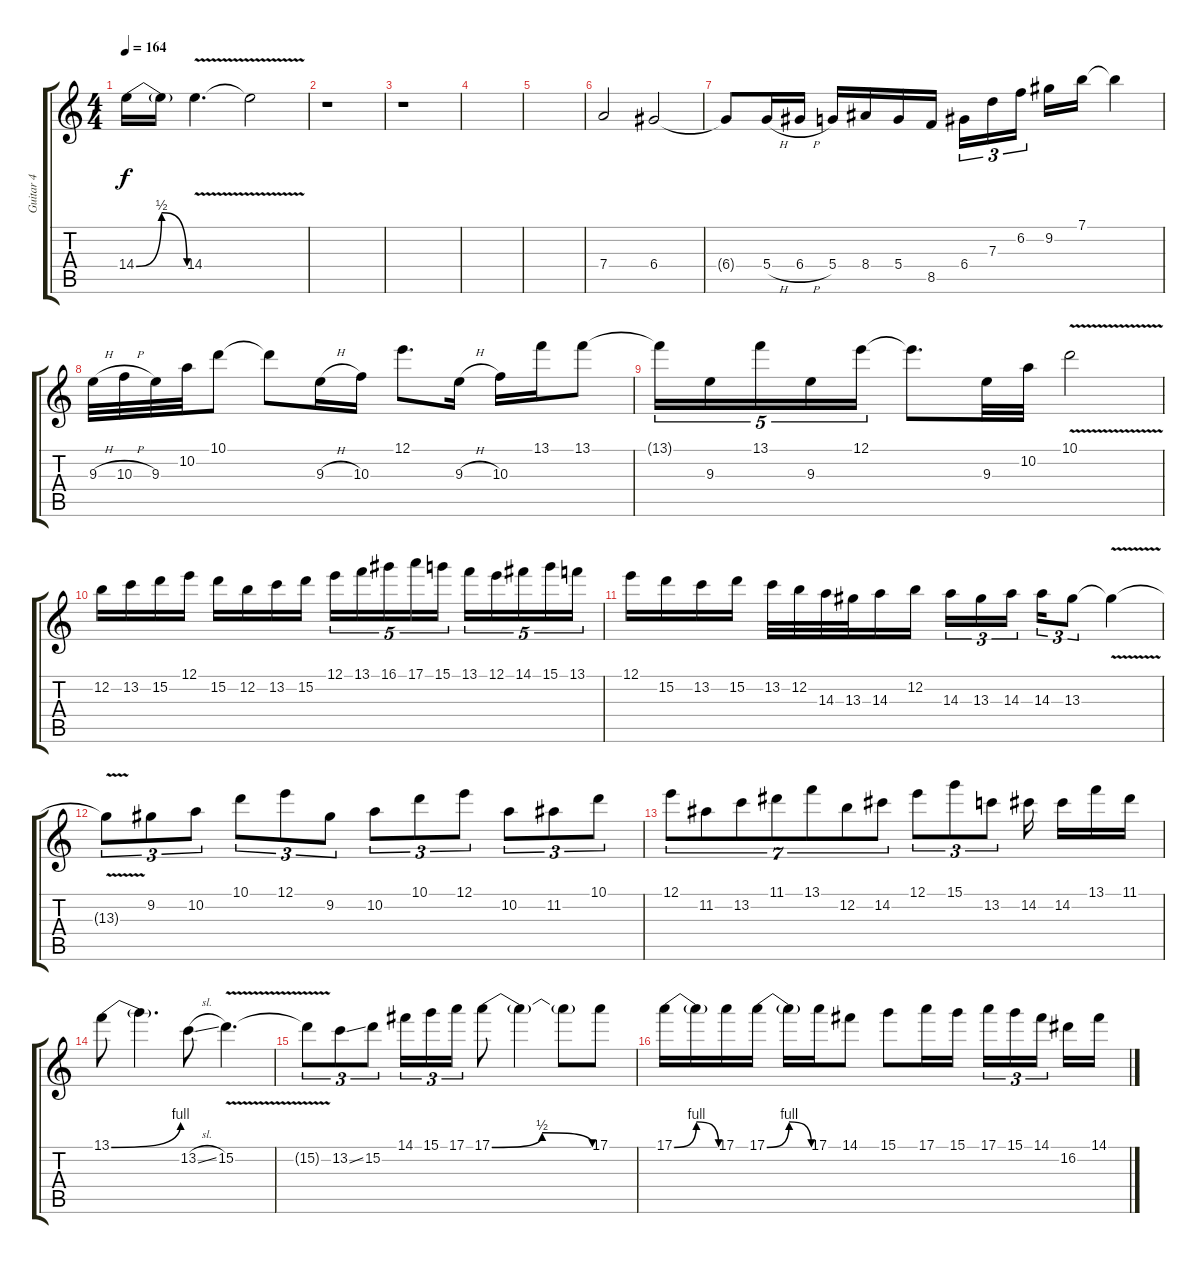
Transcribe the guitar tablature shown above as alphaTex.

\track ("Guitar 4" "Guitar 4") {instrument distortionguitar}
\staff {score tabs}
\tuning (E4 B3 G3 D3 A2 D2) {hide}
\ts (4 4)
\tempo 164
\clef g2
\ks c
14.4{be (bendrelease 0 0 15 2 15 2 60 0) t}.16{dy f} 14.4{t}.16 14.4{v}.4{d} 14.4{t}.2 |
r.1 |
r.1 |
|
|
7.4.2 6.4.2 |
6.4{t}.8 5.4{h}.16 6.4{h}.16 5.4.16 8.4.16 5.4.16 8.5.16 6.4.16{tu (3 2)} 7.3.16{tu (3 2)} 6.2.16{tu (3 2) beam splitsecondary} 9.2.16 7.1.16 7.1{t}.4 |
9.3{h}.32 10.3{h}.32 9.3.32 10.2.32 10.1.8 10.1{t}.8 9.3{h}.16 10.3.16 12.1.8{d} 9.3{h}.16 10.3.16 13.1.16 13.1.8 |
13.1{t}.16{tu (5 4)} 9.3.16{tu (5 4)} 13.1.16{tu (5 4)} 9.3.16{tu (5 4)} 12.1.16{tu (5 4)} 12.1{t}.8{d} 9.3.32 10.2.32 10.1{v}.2 |
12.2.16 13.2.16 15.2.16 12.1.16 15.2.16 12.2.16 13.2.16 15.2.16 12.1.16{tu (5 4)} 13.1.16{tu (5 4)} 16.1.16{tu (5 4)} 17.1.16{tu (5 4)} 15.1.16{tu (5 4)} 13.1.16{tu (5 4)} 12.1.16{tu (5 4)} 14.1.16{tu (5 4)} 15.1.16{tu (5 4)} 13.1.16{tu (5 4)} |
12.1.16 15.2.16 13.2.16 15.2.16 13.2.32 12.2.32 14.3.32 13.3.32 14.3.16 12.2.16 14.3.16{tu (3 2)} 13.3.16{tu (3 2)} 14.3.16{tu (3 2) beam splitsecondary} 14.3.16{tu (3 2)} 13.3.8{tu (3 2)} 13.3{v t}.4 |
13.3{t}.8{tu (3 2)} 9.2.8{tu (3 2)} 10.2.8{tu (3 2)} 10.1.8{tu (3 2)} 12.1.8{tu (3 2)} 9.2.8{tu (3 2)} 10.2.8{tu (3 2)} 10.1.8{tu (3 2)} 12.1.8{tu (3 2)} 10.2.8{tu (3 2)} 11.2.8{tu (3 2)} 10.1.8{tu (3 2)} |
12.1.8{tu (7 4)} 11.2.8{tu (7 4)} 13.2.8{tu (7 4)} 11.1.8{tu (7 4)} 13.1.8{tu (7 4)} 12.2.8{tu (7 4)} 14.2.8{tu (7 4)} 12.1.8{tu (3 2)} 15.1.8{tu (3 2)} 13.2.8{tu (3 2)} 14.2.16 14.2.16 13.1.16 11.1.16 |
13.1{be (bend 0 0 60 4)}.8 13.1{t}.4{d} 13.2{sl}.8 15.2{v}.4{d} |
15.2{t}.8{tu (3 2)} 13.2{ss}.8{tu (3 2)} 15.2.8{tu (3 2)} 14.1.16{tu (3 2)} 15.1.16{tu (3 2)} 17.1.16{tu (3 2)} 17.1{be (bendrelease 0 0 15 2 15 2 60 0)}.8 17.1{t}.4 17.1{t}.8 17.1.8 |
17.1{be (bendrelease 0 0 15 4 15 4 60 0)}.16 17.1{t}.16 17.1.16 17.1{be (bendrelease 0 0 15 4 15 4 60 0)}.16 17.1{t}.16 17.1.16 14.1.8 15.1.8 17.1.16 15.1.16 17.1.16{tu (3 2)} 15.1.16{tu (3 2)} 14.1.16{tu (3 2) beam splitsecondary} 16.2.16 14.1.16
